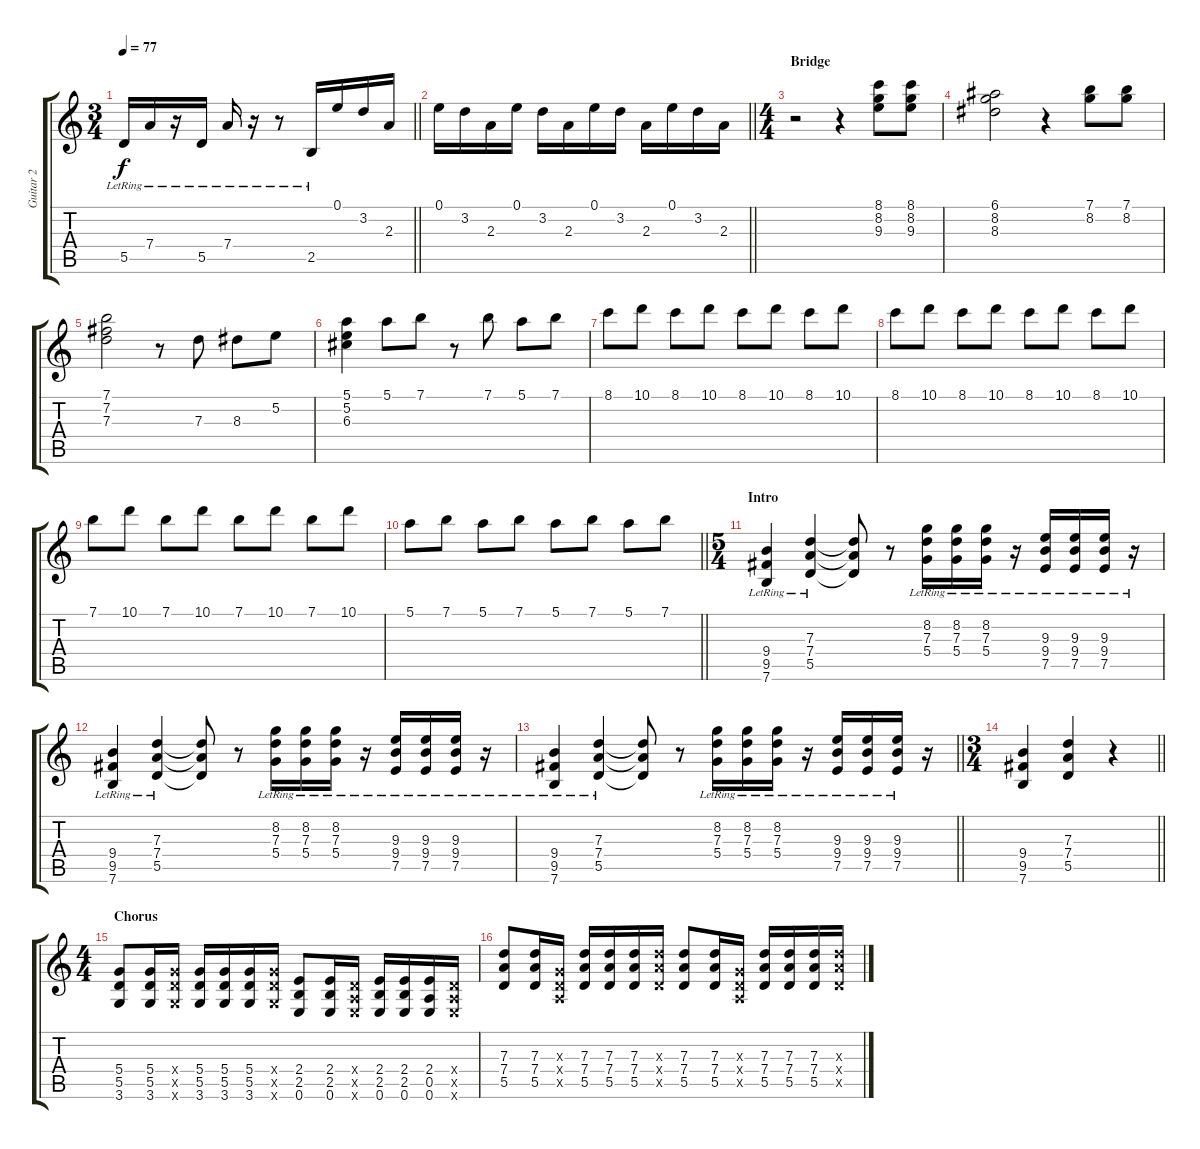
\track ("Guitar 2" "Guitar 2") {instrument overdrivenguitar}
\staff {score tabs}
\tuning (E4 B3 G3 D3 A2 E2) {hide}
\ts (3 4)
\tempo 77
\clef g2
\barLineRight lightlight
\ks c
5.5{lr}.16{dy f} 7.4{lr}.16 r.16 5.5{lr}.16 7.4{lr}.16 r.16 r.8 2.5{lr}.16 0.1.16 3.2.16 2.3.16 |
\barLineRight lightlight
0.1.16 3.2.16 2.3.16 0.1.16 3.2.16 2.3.16 0.1.16 3.2.16 2.3.16 0.1.16 3.2.16 2.3.16 |
\ts (4 4)
\section ("" "Bridge")
r.2 r.4 (8.1 8.2 9.3).8 (8.1 8.2 9.3).8 |
(6.1 8.2 8.3).2 r.4 (7.1 8.2).8 (7.1 8.2).8 |
(7.1 7.2 7.3).2 r.8 7.3.8 8.3.8 5.2.8 |
(5.1 5.2 6.3).4 5.1.8 7.1.8 r.8 7.1.8 5.1.8 7.1.8 |
8.1.8 10.1.8 8.1.8 10.1.8 8.1.8 10.1.8 8.1.8 10.1.8 |
8.1.8 10.1.8 8.1.8 10.1.8 8.1.8 10.1.8 8.1.8 10.1.8 |
7.1.8 10.1.8 7.1.8 10.1.8 7.1.8 10.1.8 7.1.8 10.1.8 |
\barLineRight lightlight
5.1.8 7.1.8 5.1.8 7.1.8 5.1.8 7.1.8 5.1.8 7.1.8 |
\ts (5 4)
\section ("" "Intro")
(9.4{lr} 9.5{lr} 7.6{lr}).4 (7.3{lr} 7.4{lr} 5.5{lr}).4 (7.3{t} 7.4{t} 5.5{t}).8 r.8 (8.2{lr} 7.3{lr} 5.4{lr}).16 (8.2{lr} 7.3{lr} 5.4{lr}).16 (8.2{lr} 7.3{lr} 5.4{lr}).16 r.16 (9.3{lr} 9.4{lr} 7.5{lr}).16 (9.3{lr} 9.4{lr} 7.5{lr}).16 (9.3{lr} 9.4{lr} 7.5{lr}).16 r.16 |
(9.4{lr} 9.5{lr} 7.6{lr}).4 (7.3{lr} 7.4{lr} 5.5{lr}).4 (7.3{t} 7.4{t} 5.5{t}).8 r.8 (8.2{lr} 7.3{lr} 5.4{lr}).16 (8.2{lr} 7.3{lr} 5.4{lr}).16 (8.2{lr} 7.3{lr} 5.4{lr}).16 r.16 (9.3{lr} 9.4{lr} 7.5{lr}).16 (9.3{lr} 9.4{lr} 7.5{lr}).16 (9.3{lr} 9.4{lr} 7.5{lr}).16 r.16 |
\barLineRight lightlight
(9.4{lr} 9.5{lr} 7.6{lr}).4 (7.3{lr} 7.4{lr} 5.5{lr}).4 (7.3{t} 7.4{t} 5.5{t}).8 r.8 (8.2{lr} 7.3{lr} 5.4{lr}).16 (8.2{lr} 7.3{lr} 5.4{lr}).16 (8.2{lr} 7.3{lr} 5.4{lr}).16 r.16 (9.3{lr} 9.4{lr} 7.5{lr}).16 (9.3{lr} 9.4{lr} 7.5{lr}).16 (9.3{lr} 9.4{lr} 7.5{lr}).16 r.16 |
\ts (3 4)
\barLineRight lightlight
(9.4 9.5 7.6).4 (7.3 7.4 5.5).4 r.4 |
\ts (4 4)
\section ("" "Chorus")
(5.4 5.5 3.6).8 (5.4 5.5 3.6).16 (5.4{x} 5.5{x} 3.6{x}).16 (5.4 5.5 3.6).16 (5.4 5.5 3.6).16 (5.4 5.5 3.6).16 (5.4{x} 5.5{x} 3.6{x}).16 (2.4 2.5 0.6).8 (2.4 2.5 0.6).16 (0.4{x} 0.5{x} 0.6{x}).16 (2.4 2.5 0.6).16 (2.4 2.5 0.6).16 (2.4 0.5 0.6).16 (0.4{x} 0.5{x} 0.6{x}).16 |
(7.3 7.4 5.5).8 (7.3 7.4 5.5).16 (0.3{x} 0.4{x} 0.5{x}).16 (7.3 7.4 5.5).16 (7.3 7.4 5.5).16 (7.3 7.4 5.5).16 (7.3{x} 7.4{x} 5.5{x}).16 (7.3 7.4 5.5).8 (7.3 7.4 5.5).16 (0.3{x} 0.4{x} 0.5{x}).16 (7.3 7.4 5.5).16 (7.3 7.4 5.5).16 (7.3 7.4 5.5).16 (7.3{x} 7.4{x} 5.5{x}).16
